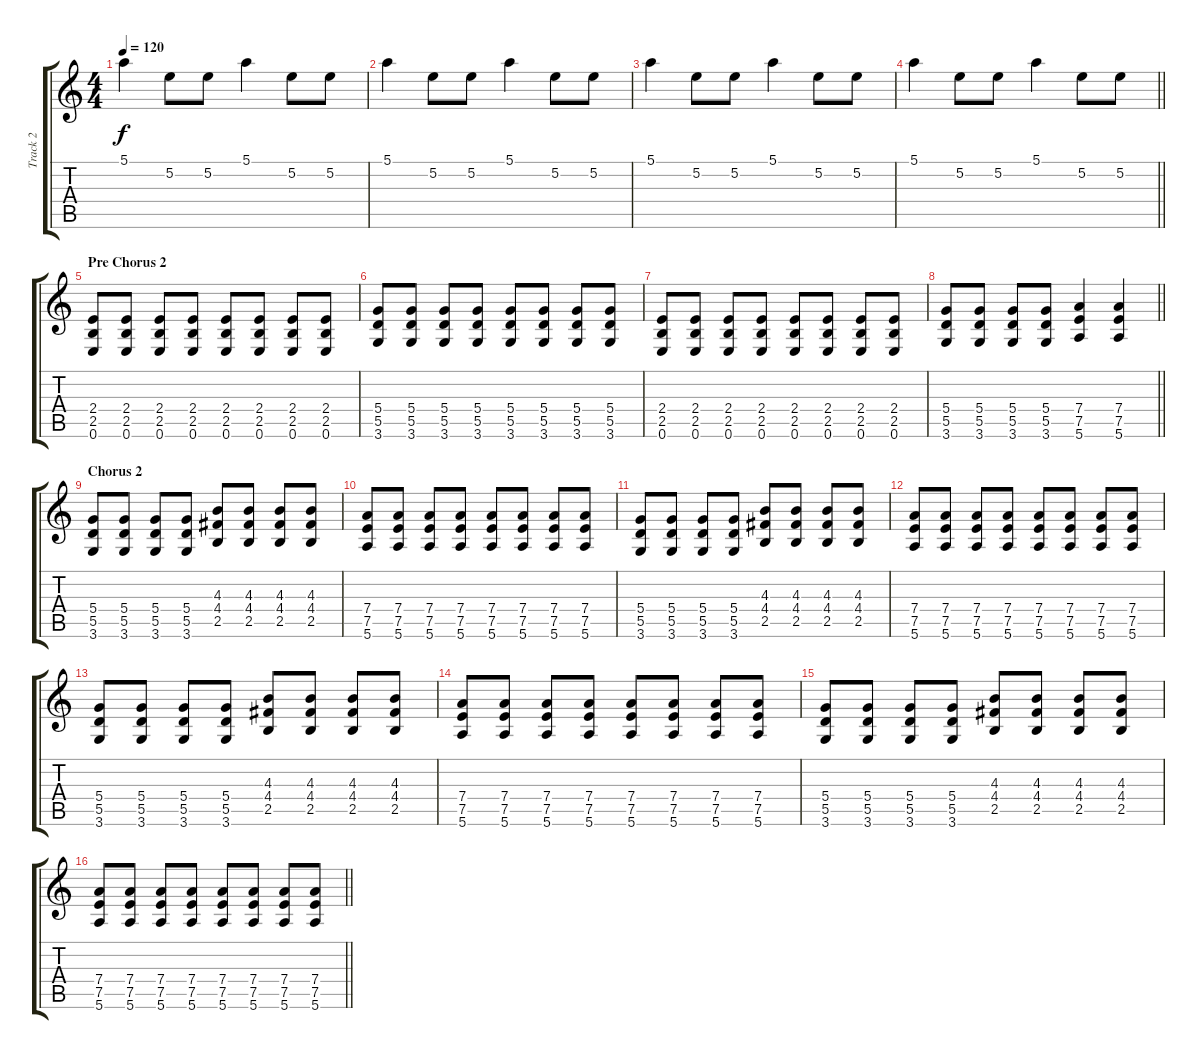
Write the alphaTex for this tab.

\track ("Track 2" "Track 2") {instrument overdrivenguitar}
\staff {score tabs}
\tuning (E4 B3 G3 D3 A2 E2) {hide}
\ts (4 4)
\tempo 120
\clef g2
\ks c
5.1.4{dy f} 5.2.8 5.2.8 5.1.4 5.2.8 5.2.8 |
5.1.4 5.2.8 5.2.8 5.1.4 5.2.8 5.2.8 |
5.1.4 5.2.8 5.2.8 5.1.4 5.2.8 5.2.8 |
\barLineRight lightlight
5.1.4 5.2.8 5.2.8 5.1.4 5.2.8 5.2.8 |
\section ("" "Pre Chorus 2")
(2.4 2.5 0.6).8 (2.4 2.5 0.6).8 (2.4 2.5 0.6).8 (2.4 2.5 0.6).8 (2.4 2.5 0.6).8 (2.4 2.5 0.6).8 (2.4 2.5 0.6).8 (2.4 2.5 0.6).8 |
(5.4 5.5 3.6).8 (5.4 5.5 3.6).8 (5.4 5.5 3.6).8 (5.4 5.5 3.6).8 (5.4 5.5 3.6).8 (5.4 5.5 3.6).8 (5.4 5.5 3.6).8 (5.4 5.5 3.6).8 |
(2.4 2.5 0.6).8 (2.4 2.5 0.6).8 (2.4 2.5 0.6).8 (2.4 2.5 0.6).8 (2.4 2.5 0.6).8 (2.4 2.5 0.6).8 (2.4 2.5 0.6).8 (2.4 2.5 0.6).8 |
\barLineRight lightlight
(5.4 5.5 3.6).8 (5.4 5.5 3.6).8 (5.4 5.5 3.6).8 (5.4 5.5 3.6).8 (7.4 7.5 5.6).4 (7.4 7.5 5.6).4 |
\section ("" "Chorus 2")
(5.4 5.5 3.6).8 (5.4 5.5 3.6).8 (5.4 5.5 3.6).8 (5.4 5.5 3.6).8 (4.3 4.4 2.5).8 (4.3 4.4 2.5).8 (4.3 4.4 2.5).8 (4.3 4.4 2.5).8 |
(7.4 7.5 5.6).8 (7.4 7.5 5.6).8 (7.4 7.5 5.6).8 (7.4 7.5 5.6).8 (7.4 7.5 5.6).8 (7.4 7.5 5.6).8 (7.4 7.5 5.6).8 (7.4 7.5 5.6).8 |
(5.4 5.5 3.6).8 (5.4 5.5 3.6).8 (5.4 5.5 3.6).8 (5.4 5.5 3.6).8 (4.3 4.4 2.5).8 (4.3 4.4 2.5).8 (4.3 4.4 2.5).8 (4.3 4.4 2.5).8 |
(7.4 7.5 5.6).8 (7.4 7.5 5.6).8 (7.4 7.5 5.6).8 (7.4 7.5 5.6).8 (7.4 7.5 5.6).8 (7.4 7.5 5.6).8 (7.4 7.5 5.6).8 (7.4 7.5 5.6).8 |
(5.4 5.5 3.6).8 (5.4 5.5 3.6).8 (5.4 5.5 3.6).8 (5.4 5.5 3.6).8 (4.3 4.4 2.5).8 (4.3 4.4 2.5).8 (4.3 4.4 2.5).8 (4.3 4.4 2.5).8 |
(7.4 7.5 5.6).8 (7.4 7.5 5.6).8 (7.4 7.5 5.6).8 (7.4 7.5 5.6).8 (7.4 7.5 5.6).8 (7.4 7.5 5.6).8 (7.4 7.5 5.6).8 (7.4 7.5 5.6).8 |
(5.4 5.5 3.6).8 (5.4 5.5 3.6).8 (5.4 5.5 3.6).8 (5.4 5.5 3.6).8 (4.3 4.4 2.5).8 (4.3 4.4 2.5).8 (4.3 4.4 2.5).8 (4.3 4.4 2.5).8 |
\barLineRight lightlight
(7.4 7.5 5.6).8 (7.4 7.5 5.6).8 (7.4 7.5 5.6).8 (7.4 7.5 5.6).8 (7.4 7.5 5.6).8 (7.4 7.5 5.6).8 (7.4 7.5 5.6).8 (7.4 7.5 5.6).8
